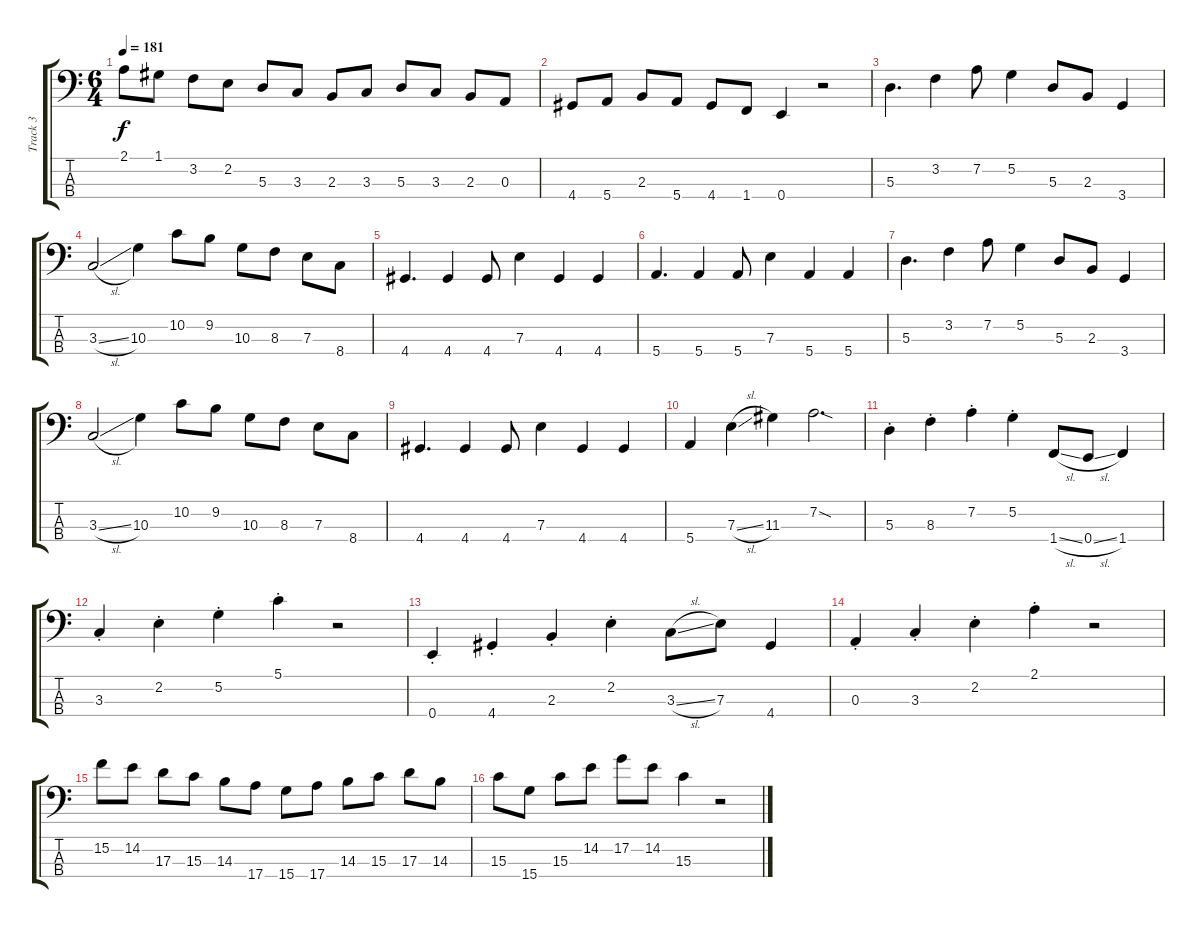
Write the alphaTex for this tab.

\track ("Track 3" "Track 3") {instrument electricbassfinger}
\staff {score tabs}
\tuning (G2 D2 A1 E1) {hide}
\ts (6 4)
\tempo 181
\clef f4
\ks c
2.1.8{dy f} 1.1.8 3.2.8 2.2.8 5.3.8 3.3.8 2.3.8 3.3.8 5.3.8 3.3.8 2.3.8 0.3.8 |
4.4.8 5.4.8 2.3.8 5.4.8 4.4.8 1.4.8 0.4.4 r.2 |
5.3.4{d} 3.2.4 7.2.8 5.2.4 5.3.8 2.3.8 3.4.4 |
3.3{sl}.2 10.3.4 10.2.8 9.2.8 10.3.8 8.3.8 7.3.8 8.4.8 |
4.4.4{d} 4.4.4 4.4.8 7.3.4 4.4.4 4.4.4 |
5.4.4{d} 5.4.4 5.4.8 7.3.4 5.4.4 5.4.4 |
5.3.4{d} 3.2.4 7.2.8 5.2.4 5.3.8 2.3.8 3.4.4 |
3.3{sl}.2 10.3.4 10.2.8 9.2.8 10.3.8 8.3.8 7.3.8 8.4.8 |
4.4.4{d} 4.4.4 4.4.8 7.3.4 4.4.4 4.4.4 |
5.4.4 7.3{sl}.4 11.3.4 7.2{sod}.2{d} |
5.3{st}.4 8.3{st}.4 7.2{st}.4 5.2{st}.4 1.4{sl}.8 0.4{sl}.8 1.4.4 |
3.3{st}.4 2.2{st}.4 5.2{st}.4 5.1{st}.4 r.2 |
0.4{st}.4 4.4{st}.4 2.3{st}.4 2.2{st}.4 3.3{sl}.8 7.3.8 4.4.4 |
0.3{st}.4 3.3{st}.4 2.2{st}.4 2.1{st}.4 r.2 |
15.2.8 14.2.8 17.3.8 15.3.8 14.3.8 17.4.8 15.4.8 17.4.8 14.3.8 15.3.8 17.3.8 14.3.8 |
15.3.8 15.4.8 15.3.8 14.2.8 17.2.8 14.2.8 15.3.4 r.2
